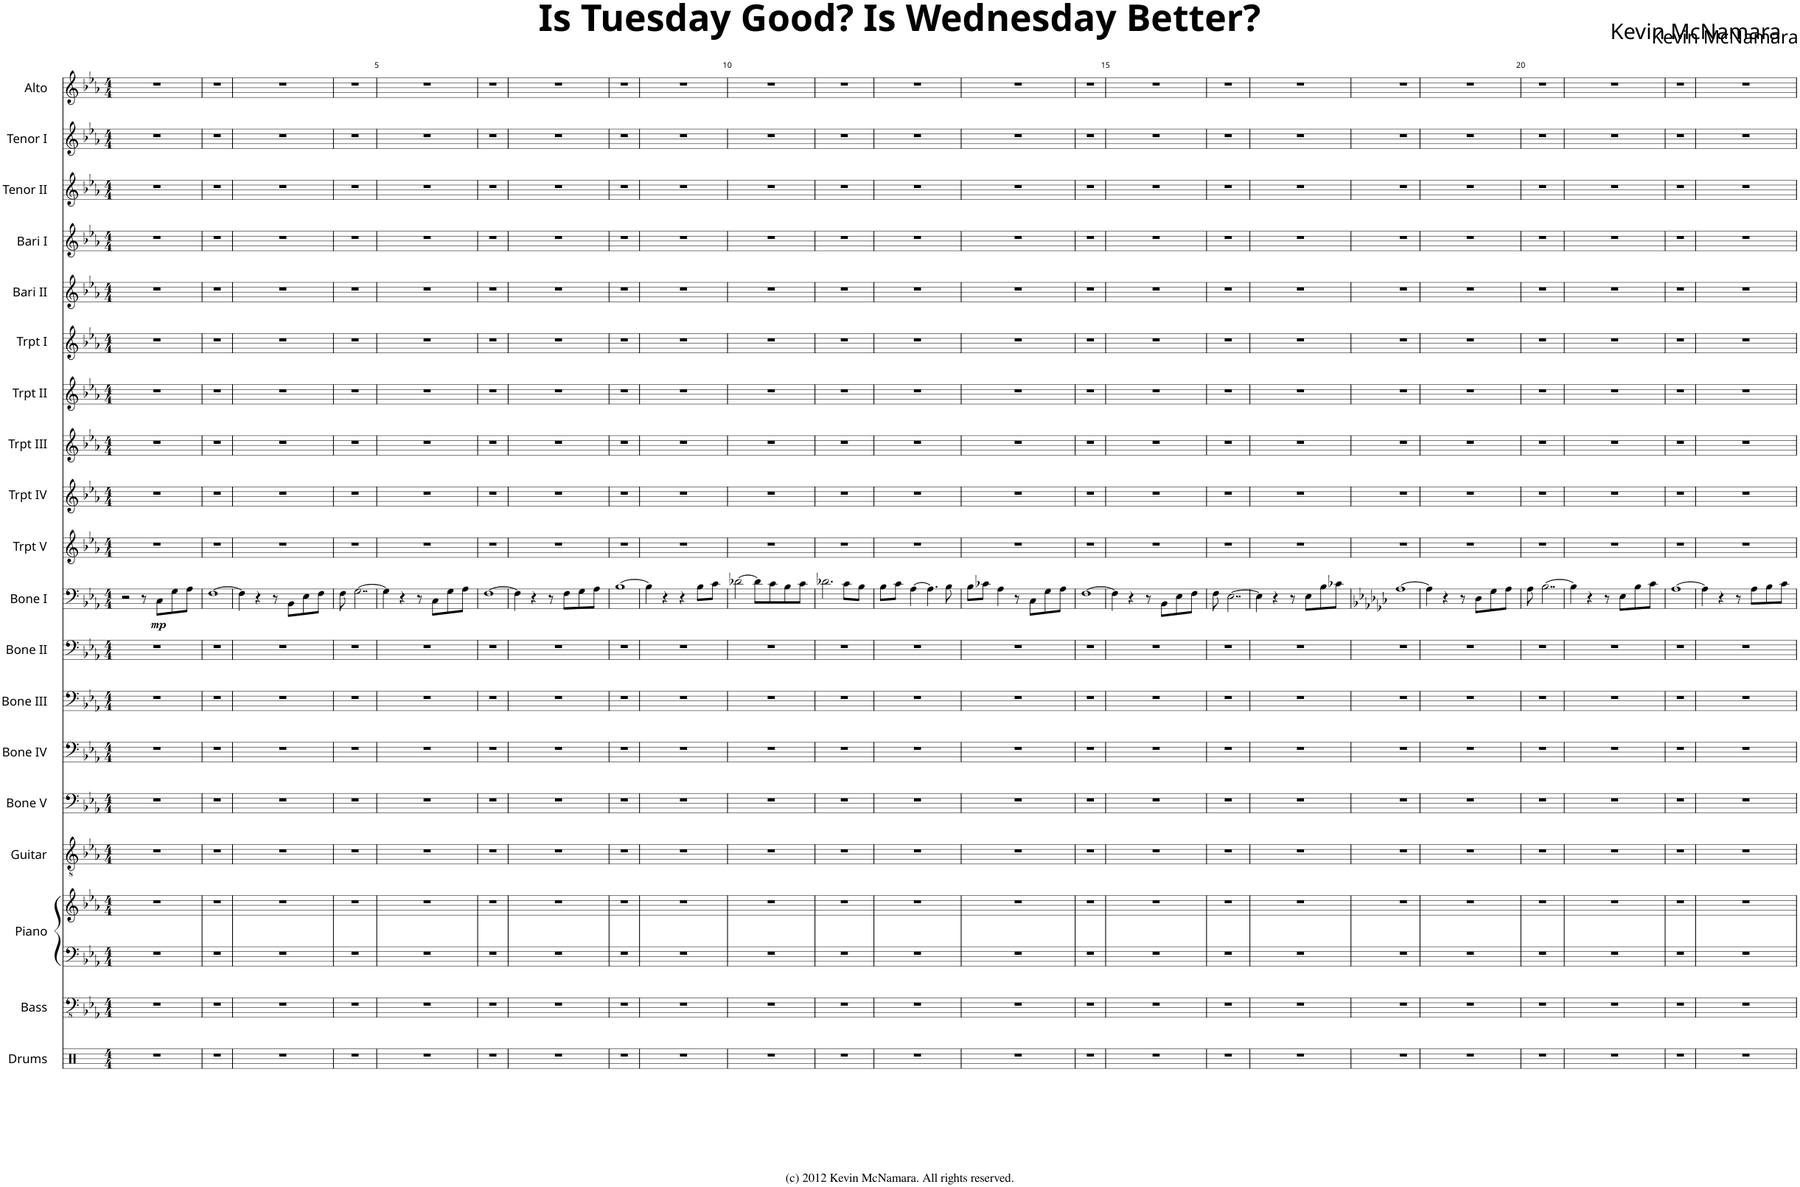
**kern	**kern	**kern	**kern	**kern	**kern	**kern	**kern	**kern	**kern	**dynam	**kern	**kern	**kern	**kern	**kern	**kern	**kern	**kern	**kern	**kern
*part19	*part18	*part17	*part17	*part16	*part15	*part14	*part13	*part12	*part11	*part11	*part10	*part9	*part8	*part7	*part6	*part5	*part4	*part3	*part2	*part1
*staff20	*staff19	*staff18	*staff17	*staff16	*staff15	*staff14	*staff13	*staff12	*staff11	*staff11	*staff10	*staff9	*staff8	*staff7	*staff6	*staff5	*staff4	*staff3	*staff2	*staff1
*I"Drums	*I"Bass	*I"Piano	*	*I"Guitar	*I"Bone V	*I"Bone IV	*I"Bone III	*I"Bone II	*I"Bone I	*	*I"Trpt V	*I"Trpt IV	*I"Trpt III	*I"Trpt II	*I"Trpt I	*I"Bari II	*I"Bari I	*I"Tenor II	*I"Tenor I	*I"Alto
*I'Drums	*I'Bass	*I'Pno.	*	*I'Guit.	*I'Bone V	*I'Bone IV	*I'Bone III	*I'Bone II	*I'Bone I	*	*I'Trpt V	*I'Trpt IV	*I'Trpt III	*I'Trpt II	*I'Trpt I	*I'Bari II	*I'Bari I	*I'Ten. II	*I'Ten. I	*I'Alto
*clefX	*clefFv4	*clefF4	*clefG2	*clefGv2	*clefF4	*clefF4	*clefF4	*clefF4	*clefF4	*	*clefG2	*clefG2	*clefG2	*clefG2	*clefG2	*clefG2	*clefG2	*clefG2	*clefG2	*clefG2
*	*	*	*	*	*	*	*	*	*	*	*ITrd1c2	*ITrd1c2	*ITrd1c2	*ITrd1c2	*ITrd1c2	*ITrd12c21	*ITrd12c21	*ITrd8c14	*ITrd8c14	*ITrd5c9
*k[]	*k[b-e-a-]	*k[b-e-a-]	*k[b-e-a-]	*k[b-e-a-]	*k[b-e-a-]	*k[b-e-a-]	*k[b-e-a-]	*k[b-e-a-]	*k[b-e-a-]	*	*k[b-e-a-]	*k[b-e-a-]	*k[b-e-a-]	*k[b-e-a-]	*k[b-e-a-]	*k[b-e-a-]	*k[b-e-a-]	*k[b-e-a-]	*k[b-e-a-]	*k[b-e-a-]
*M4/4	*M4/4	*M4/4	*M4/4	*M4/4	*M4/4	*M4/4	*M4/4	*M4/4	*M4/4	*	*M4/4	*M4/4	*M4/4	*M4/4	*M4/4	*M4/4	*M4/4	*M4/4	*M4/4	*M4/4
=1	=1	=1	=1	=1	=1	=1	=1	=1	=1	=1	=1	=1	=1	=1	=1	=1	=1	=1	=1	=1
1r	1r	1r	1r	1r	1r	1r	1r	1r	2r	.	1r	1r	1r	1r	1r	1r	1r	1r	1r	1r
.	.	.	.	.	.	.	.	.	8r	.	.	.	.	.	.	.	.	.	.	.
!	!	!	!	!	!	!	!	!	!	!LO:DY:b	!	!	!	!	!	!	!	!	!	!
.	.	.	.	.	.	.	.	.	8C\L	mp	.	.	.	.	.	.	.	.	.	.
.	.	.	.	.	.	.	.	.	8G\	.	.	.	.	.	.	.	.	.	.	.
.	.	.	.	.	.	.	.	.	8A-\J	.	.	.	.	.	.	.	.	.	.	.
=2	=2	=2	=2	=2	=2	=2	=2	=2	=2	=2	=2	=2	=2	=2	=2	=2	=2	=2	=2	=2
1r	1r	1r	1r	1r	1r	1r	1r	1r	[1F	.	1r	1r	1r	1r	1r	1r	1r	1r	1r	1r
=3	=3	=3	=3	=3	=3	=3	=3	=3	=3	=3	=3	=3	=3	=3	=3	=3	=3	=3	=3	=3
1r	1r	1r	1r	1r	1r	1r	1r	1r	4F\]	.	1r	1r	1r	1r	1r	1r	1r	1r	1r	1r
.	.	.	.	.	.	.	.	.	4r	.	.	.	.	.	.	.	.	.	.	.
.	.	.	.	.	.	.	.	.	8r	.	.	.	.	.	.	.	.	.	.	.
.	.	.	.	.	.	.	.	.	8BB-\L	.	.	.	.	.	.	.	.	.	.	.
.	.	.	.	.	.	.	.	.	8E-\	.	.	.	.	.	.	.	.	.	.	.
.	.	.	.	.	.	.	.	.	8F\J	.	.	.	.	.	.	.	.	.	.	.
=4	=4	=4	=4	=4	=4	=4	=4	=4	=4	=4	=4	=4	=4	=4	=4	=4	=4	=4	=4	=4
1r	1r	1r	1r	1r	1r	1r	1r	1r	8F\	.	1r	1r	1r	1r	1r	1r	1r	1r	1r	1r
.	.	.	.	.	.	.	.	.	[2..G\	.	.	.	.	.	.	.	.	.	.	.
=5	=5	=5	=5	=5	=5	=5	=5	=5	=5	=5	=5	=5	=5	=5	=5	=5	=5	=5	=5	=5
1r	1r	1r	1r	1r	1r	1r	1r	1r	4G\]	.	1r	1r	1r	1r	1r	1r	1r	1r	1r	1r
.	.	.	.	.	.	.	.	.	4r	.	.	.	.	.	.	.	.	.	.	.
.	.	.	.	.	.	.	.	.	8r	.	.	.	.	.	.	.	.	.	.	.
.	.	.	.	.	.	.	.	.	8C\L	.	.	.	.	.	.	.	.	.	.	.
.	.	.	.	.	.	.	.	.	8G\	.	.	.	.	.	.	.	.	.	.	.
.	.	.	.	.	.	.	.	.	8A-\J	.	.	.	.	.	.	.	.	.	.	.
=6	=6	=6	=6	=6	=6	=6	=6	=6	=6	=6	=6	=6	=6	=6	=6	=6	=6	=6	=6	=6
1r	1r	1r	1r	1r	1r	1r	1r	1r	[1F	.	1r	1r	1r	1r	1r	1r	1r	1r	1r	1r
=7	=7	=7	=7	=7	=7	=7	=7	=7	=7	=7	=7	=7	=7	=7	=7	=7	=7	=7	=7	=7
1r	1r	1r	1r	1r	1r	1r	1r	1r	4F\]	.	1r	1r	1r	1r	1r	1r	1r	1r	1r	1r
.	.	.	.	.	.	.	.	.	4r	.	.	.	.	.	.	.	.	.	.	.
.	.	.	.	.	.	.	.	.	8r	.	.	.	.	.	.	.	.	.	.	.
.	.	.	.	.	.	.	.	.	8F\L	.	.	.	.	.	.	.	.	.	.	.
.	.	.	.	.	.	.	.	.	8G\	.	.	.	.	.	.	.	.	.	.	.
.	.	.	.	.	.	.	.	.	8A-\J	.	.	.	.	.	.	.	.	.	.	.
=8	=8	=8	=8	=8	=8	=8	=8	=8	=8	=8	=8	=8	=8	=8	=8	=8	=8	=8	=8	=8
1r	1r	1r	1r	1r	1r	1r	1r	1r	[1B-	.	1r	1r	1r	1r	1r	1r	1r	1r	1r	1r
=9	=9	=9	=9	=9	=9	=9	=9	=9	=9	=9	=9	=9	=9	=9	=9	=9	=9	=9	=9	=9
1r	1r	1r	1r	1r	1r	1r	1r	1r	4B-\]	.	1r	1r	1r	1r	1r	1r	1r	1r	1r	1r
.	.	.	.	.	.	.	.	.	4r	.	.	.	.	.	.	.	.	.	.	.
.	.	.	.	.	.	.	.	.	4r	.	.	.	.	.	.	.	.	.	.	.
.	.	.	.	.	.	.	.	.	8B-\L	.	.	.	.	.	.	.	.	.	.	.
.	.	.	.	.	.	.	.	.	8c\J	.	.	.	.	.	.	.	.	.	.	.
=10	=10	=10	=10	=10	=10	=10	=10	=10	=10	=10	=10	=10	=10	=10	=10	=10	=10	=10	=10	=10
1r	1r	1r	1r	1r	1r	1r	1r	1r	[2d-X\	.	1r	1r	1r	1r	1r	1r	1r	1r	1r	1r
.	.	.	.	.	.	.	.	.	8d-\L]	.	.	.	.	.	.	.	.	.	.	.
.	.	.	.	.	.	.	.	.	8c\	.	.	.	.	.	.	.	.	.	.	.
.	.	.	.	.	.	.	.	.	8B-\	.	.	.	.	.	.	.	.	.	.	.
.	.	.	.	.	.	.	.	.	8c\J	.	.	.	.	.	.	.	.	.	.	.
=11	=11	=11	=11	=11	=11	=11	=11	=11	=11	=11	=11	=11	=11	=11	=11	=11	=11	=11	=11	=11
1r	1r	1r	1r	1r	1r	1r	1r	1r	2.d-X\	.	1r	1r	1r	1r	1r	1r	1r	1r	1r	1r
.	.	.	.	.	.	.	.	.	8c\L	.	.	.	.	.	.	.	.	.	.	.
.	.	.	.	.	.	.	.	.	8B-\J	.	.	.	.	.	.	.	.	.	.	.
=12	=12	=12	=12	=12	=12	=12	=12	=12	=12	=12	=12	=12	=12	=12	=12	=12	=12	=12	=12	=12
1r	1r	1r	1r	1r	1r	1r	1r	1r	8B-\L	.	1r	1r	1r	1r	1r	1r	1r	1r	1r	1r
.	.	.	.	.	.	.	.	.	8c\J	.	.	.	.	.	.	.	.	.	.	.
.	.	.	.	.	.	.	.	.	[4A-\	.	.	.	.	.	.	.	.	.	.	.
.	.	.	.	.	.	.	.	.	4.A-\]	.	.	.	.	.	.	.	.	.	.	.
.	.	.	.	.	.	.	.	.	8B-\	.	.	.	.	.	.	.	.	.	.	.
=13	=13	=13	=13	=13	=13	=13	=13	=13	=13	=13	=13	=13	=13	=13	=13	=13	=13	=13	=13	=13
1r	1r	1r	1r	1r	1r	1r	1r	1r	8B-\L	.	1r	1r	1r	1r	1r	1r	1r	1r	1r	1r
.	.	.	.	.	.	.	.	.	8c-X\J	.	.	.	.	.	.	.	.	.	.	.
.	.	.	.	.	.	.	.	.	4A-\	.	.	.	.	.	.	.	.	.	.	.
.	.	.	.	.	.	.	.	.	8r	.	.	.	.	.	.	.	.	.	.	.
.	.	.	.	.	.	.	.	.	8C\L	.	.	.	.	.	.	.	.	.	.	.
.	.	.	.	.	.	.	.	.	8G\	.	.	.	.	.	.	.	.	.	.	.
.	.	.	.	.	.	.	.	.	8A-\J	.	.	.	.	.	.	.	.	.	.	.
=14	=14	=14	=14	=14	=14	=14	=14	=14	=14	=14	=14	=14	=14	=14	=14	=14	=14	=14	=14	=14
1r	1r	1r	1r	1r	1r	1r	1r	1r	[1F	.	1r	1r	1r	1r	1r	1r	1r	1r	1r	1r
=15	=15	=15	=15	=15	=15	=15	=15	=15	=15	=15	=15	=15	=15	=15	=15	=15	=15	=15	=15	=15
1r	1r	1r	1r	1r	1r	1r	1r	1r	4F\]	.	1r	1r	1r	1r	1r	1r	1r	1r	1r	1r
.	.	.	.	.	.	.	.	.	4r	.	.	.	.	.	.	.	.	.	.	.
.	.	.	.	.	.	.	.	.	8r	.	.	.	.	.	.	.	.	.	.	.
.	.	.	.	.	.	.	.	.	8BB-\L	.	.	.	.	.	.	.	.	.	.	.
.	.	.	.	.	.	.	.	.	8E-\	.	.	.	.	.	.	.	.	.	.	.
.	.	.	.	.	.	.	.	.	8F\J	.	.	.	.	.	.	.	.	.	.	.
=16	=16	=16	=16	=16	=16	=16	=16	=16	=16	=16	=16	=16	=16	=16	=16	=16	=16	=16	=16	=16
1r	1r	1r	1r	1r	1r	1r	1r	1r	8F\	.	1r	1r	1r	1r	1r	1r	1r	1r	1r	1r
.	.	.	.	.	.	.	.	.	[2..E-\	.	.	.	.	.	.	.	.	.	.	.
=17	=17	=17	=17	=17	=17	=17	=17	=17	=17	=17	=17	=17	=17	=17	=17	=17	=17	=17	=17	=17
1r	1r	1r	1r	1r	1r	1r	1r	1r	4E-\]	.	1r	1r	1r	1r	1r	1r	1r	1r	1r	1r
.	.	.	.	.	.	.	.	.	4r	.	.	.	.	.	.	.	.	.	.	.
.	.	.	.	.	.	.	.	.	8r	.	.	.	.	.	.	.	.	.	.	.
.	.	.	.	.	.	.	.	.	8E-\L	.	.	.	.	.	.	.	.	.	.	.
.	.	.	.	.	.	.	.	.	8B-\	.	.	.	.	.	.	.	.	.	.	.
.	.	.	.	.	.	.	.	.	8c-X\J	.	.	.	.	.	.	.	.	.	.	.
=18	=18	=18	=18	=18	=18	=18	=18	=18	=18	=18	=18	=18	=18	=18	=18	=18	=18	=18	=18	=18
*	*	*	*	*	*	*	*	*	*k[b-e-a-d-g-c-]	*	*	*	*	*	*	*	*	*	*	*
1r	1r	1r	1r	1r	1r	1r	1r	1r	[1A-	.	1r	1r	1r	1r	1r	1r	1r	1r	1r	1r
=19	=19	=19	=19	=19	=19	=19	=19	=19	=19	=19	=19	=19	=19	=19	=19	=19	=19	=19	=19	=19
1r	1r	1r	1r	1r	1r	1r	1r	1r	4A-\]	.	1r	1r	1r	1r	1r	1r	1r	1r	1r	1r
.	.	.	.	.	.	.	.	.	4r	.	.	.	.	.	.	.	.	.	.	.
.	.	.	.	.	.	.	.	.	8r	.	.	.	.	.	.	.	.	.	.	.
.	.	.	.	.	.	.	.	.	8D-\L	.	.	.	.	.	.	.	.	.	.	.
.	.	.	.	.	.	.	.	.	8G-\	.	.	.	.	.	.	.	.	.	.	.
.	.	.	.	.	.	.	.	.	8A-\J	.	.	.	.	.	.	.	.	.	.	.
=20	=20	=20	=20	=20	=20	=20	=20	=20	=20	=20	=20	=20	=20	=20	=20	=20	=20	=20	=20	=20
1r	1r	1r	1r	1r	1r	1r	1r	1r	8A-\	.	1r	1r	1r	1r	1r	1r	1r	1r	1r	1r
.	.	.	.	.	.	.	.	.	[2..B-\	.	.	.	.	.	.	.	.	.	.	.
=21	=21	=21	=21	=21	=21	=21	=21	=21	=21	=21	=21	=21	=21	=21	=21	=21	=21	=21	=21	=21
1r	1r	1r	1r	1r	1r	1r	1r	1r	4B-\]	.	1r	1r	1r	1r	1r	1r	1r	1r	1r	1r
.	.	.	.	.	.	.	.	.	4r	.	.	.	.	.	.	.	.	.	.	.
.	.	.	.	.	.	.	.	.	8r	.	.	.	.	.	.	.	.	.	.	.
.	.	.	.	.	.	.	.	.	8E-\L	.	.	.	.	.	.	.	.	.	.	.
.	.	.	.	.	.	.	.	.	8B-\	.	.	.	.	.	.	.	.	.	.	.
.	.	.	.	.	.	.	.	.	8c-\J	.	.	.	.	.	.	.	.	.	.	.
=22	=22	=22	=22	=22	=22	=22	=22	=22	=22	=22	=22	=22	=22	=22	=22	=22	=22	=22	=22	=22
1r	1r	1r	1r	1r	1r	1r	1r	1r	[1A-	.	1r	1r	1r	1r	1r	1r	1r	1r	1r	1r
=23	=23	=23	=23	=23	=23	=23	=23	=23	=23	=23	=23	=23	=23	=23	=23	=23	=23	=23	=23	=23
1r	1r	1r	1r	1r	1r	1r	1r	1r	4A-\]	.	1r	1r	1r	1r	1r	1r	1r	1r	1r	1r
.	.	.	.	.	.	.	.	.	4r	.	.	.	.	.	.	.	.	.	.	.
.	.	.	.	.	.	.	.	.	8r	.	.	.	.	.	.	.	.	.	.	.
.	.	.	.	.	.	.	.	.	8A-\L	.	.	.	.	.	.	.	.	.	.	.
.	.	.	.	.	.	.	.	.	8B-\	.	.	.	.	.	.	.	.	.	.	.
.	.	.	.	.	.	.	.	.	8c-\J	.	.	.	.	.	.	.	.	.	.	.
=	=	=	=	=	=	=	=	=	=	=	=	=	=	=	=	=	=	=	=	=
*-	*-	*-	*-	*-	*-	*-	*-	*-	*-	*-	*-	*-	*-	*-	*-	*-	*-	*-	*-	*-
